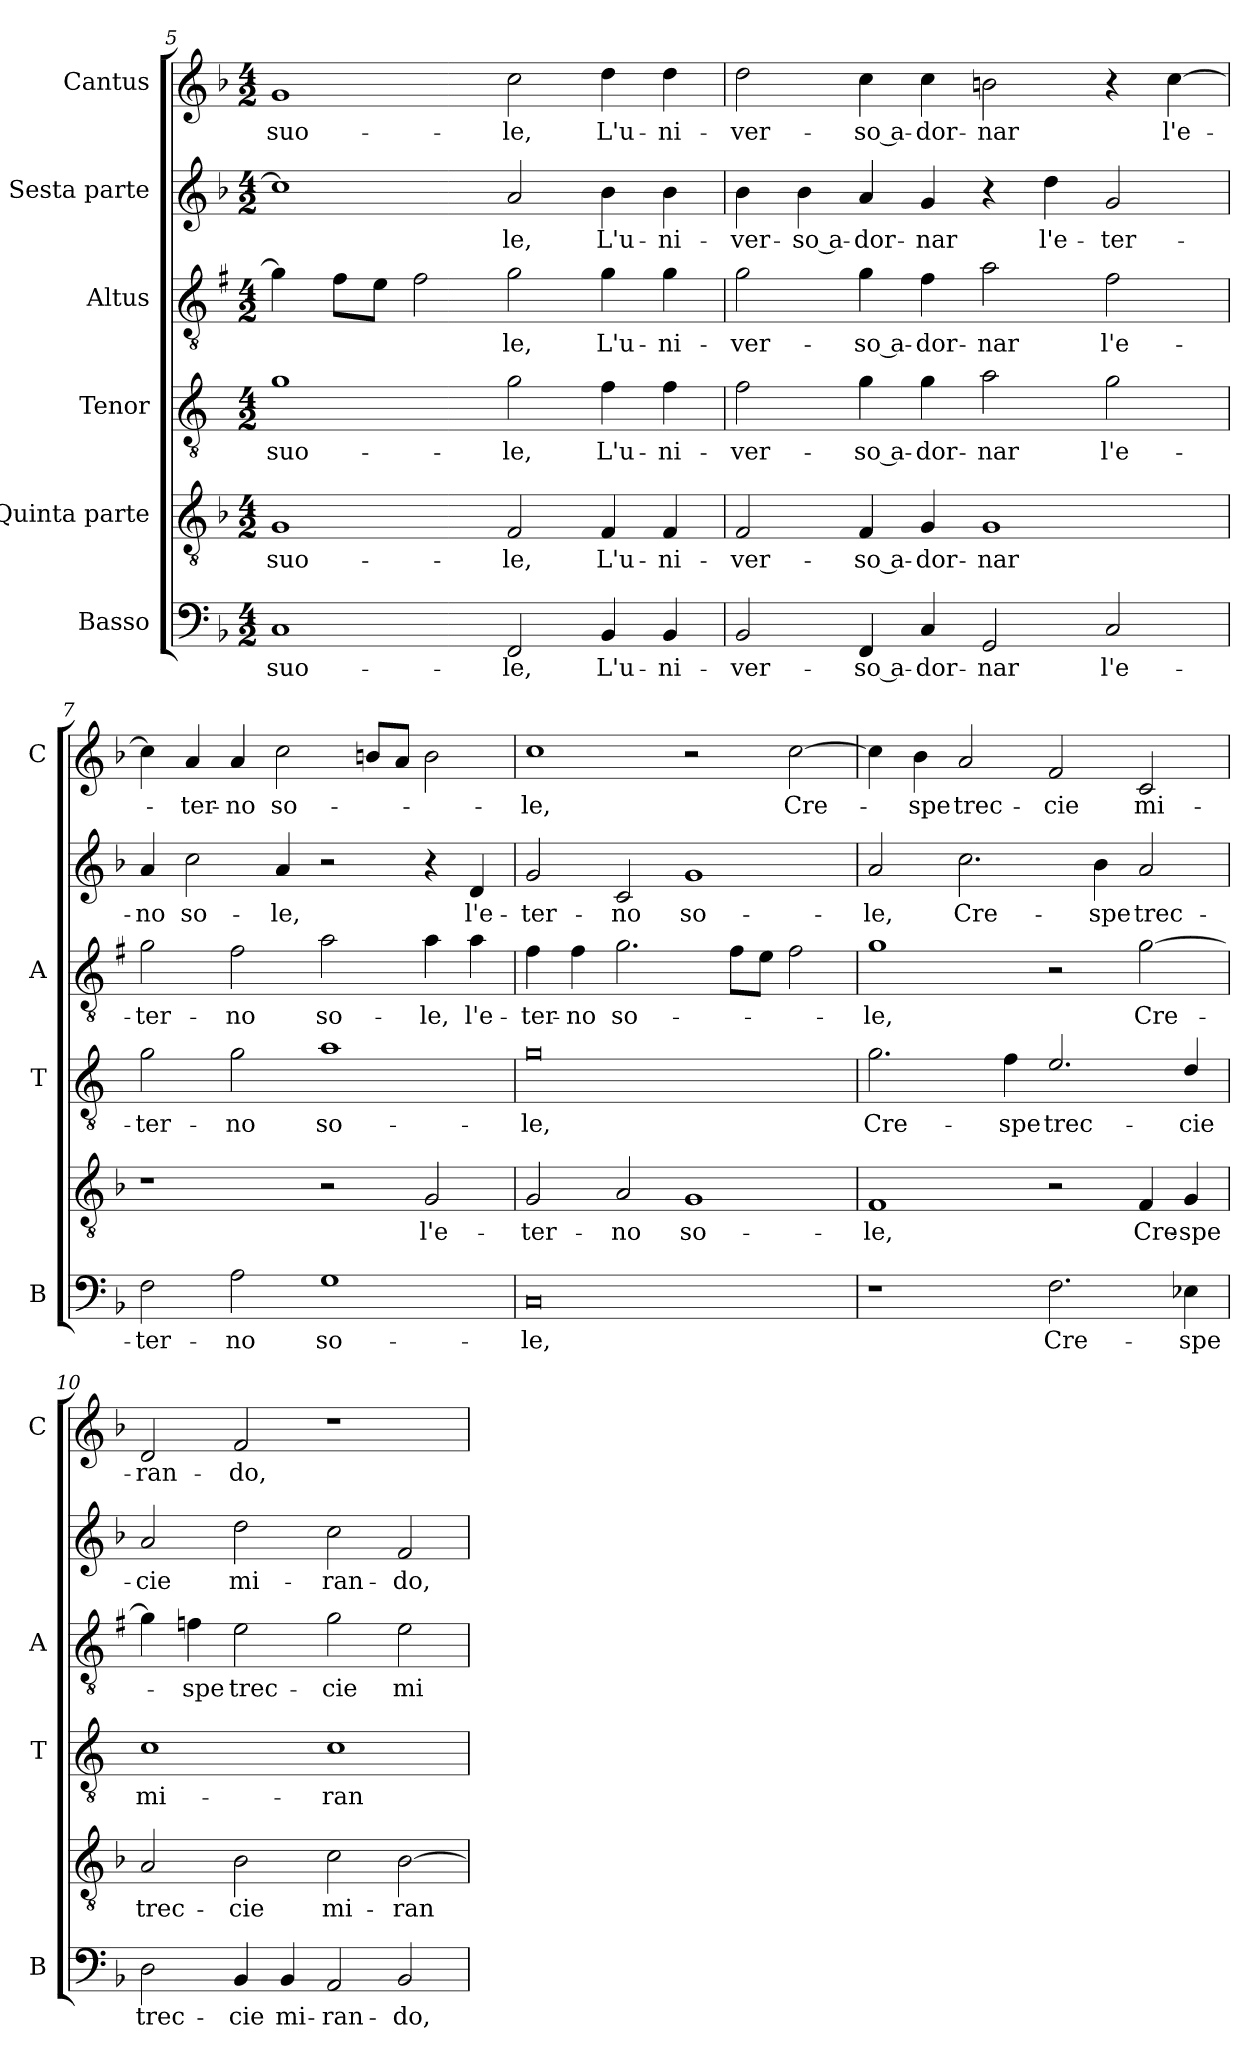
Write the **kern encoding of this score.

**kern	**text	**kern	**text	**kern	**text	**kern	**text	**kern	**text	**kern	**text
*part6	*part6	*part5	*part5	*part4	*part4	*part3	*part3	*part2	*part2	*part1	*part1
*staff6	*staff6	*staff5	*staff5	*staff4	*staff4	*staff3	*staff3	*staff2	*staff2	*staff1	*staff1
*I"Basso	*	*I"Quinta parte	*	*I"Tenor	*	*I"Altus	*	*I"Sesta parte	*	*I"Cantus	*
*I'B	*	*	*	*I'T	*	*I'A	*	*	*	*I'C	*
*clefF4	*	*clefGv2	*	*clefGv2	*	*clefGv2	*	*clefG2	*	*clefG2	*
*	*	*	*	*ITrd4c7	*	*ITrd1c2	*	*	*	*	*
*k[b-]	*	*k[b-]	*	*k[b-]	*	*k[b-]	*	*k[b-]	*	*k[b-]	*
*F:	*	*F:	*	*F:	*	*F:	*	*F:	*	*F:	*
*M4/2	*	*M4/2	*	*M4/2	*	*M4/2	*	*M4/2	*	*M4/2	*
=5	=5	=5	=5	=5	=5	=5	=5	=5	=5	=5	=5
!	!LO:LY:b	!	!LO:LY:b	!	!LO:LY:b	!	!	!	!	!	!LO:LY:b
1C	suo-	1G	suo-	1c	suo-	4f\]	.	1cc]	.	1g	suo-
.	.	.	.	.	.	8e\L	.	.	.	.	.
.	.	.	.	.	.	8d\J	.	.	.	.	.
.	.	.	.	.	.	2e\	.	.	.	.	.
!	!LO:LY:b	!	!LO:LY:b	!	!LO:LY:b	!	!LO:LY:b	!	!LO:LY:b	!	!LO:LY:b
2FF/	-le,	2F/	-le,	2c\	-le,	2f\	-le,	2a/	-le,	2cc\	-le,
!	!LO:LY:b	!	!LO:LY:b	!	!LO:LY:b	!	!LO:LY:b	!	!LO:LY:b	!	!LO:LY:b
4BB-/	L'u-	4F/	L'u-	4B-\	L'u-	4f\	L'u-	4b-\	L'u-	4dd\	L'u-
!	!LO:LY:b	!	!LO:LY:b	!	!LO:LY:b	!	!LO:LY:b	!	!LO:LY:b	!	!LO:LY:b
4BB-/	-ni-	4F/	-ni-	4B-\	-ni-	4f\	-ni-	4b-\	-ni-	4dd\	-ni-
=6	=6	=6	=6	=6	=6	=6	=6	=6	=6	=6	=6
!	!LO:LY:b	!	!LO:LY:b	!	!LO:LY:b	!	!LO:LY:b	!	!LO:LY:b	!	!LO:LY:b
2BB-/	-ver-	2F/	-ver-	2B-\	-ver-	2f\	-ver-	4b-\	-ver-	2dd\	-ver-
!	!	!	!	!	!	!	!	!	!LO:LY:b	!	!
.	.	.	.	.	.	.	.	4b-\	-so a-	.	.
!	!LO:LY:b	!	!LO:LY:b	!	!LO:LY:b	!	!LO:LY:b	!	!LO:LY:b	!	!LO:LY:b
4FF/	-so a-	4F/	-so a-	4c\	-so a-	4f\	-so a-	4a/	-dor-	4cc\	-so a-
!	!LO:LY:b	!	!LO:LY:b	!	!LO:LY:b	!	!LO:LY:b	!	!LO:LY:b	!	!LO:LY:b
4C/	-dor-	4G/	-dor-	4c\	-dor-	4e\	-dor-	4g/	-nar	4cc\	-dor-
!	!LO:LY:b	!	!LO:LY:b	!	!LO:LY:b	!	!LO:LY:b	!	!	!	!LO:LY:b
2GG/	-nar	1G	-nar	2d\	-nar	2g\	-nar	4r	.	2bn\	-nar
!	!	!	!	!	!	!	!	!	!LO:LY:b	!	!
.	.	.	.	.	.	.	.	4dd\	l'e-	.	.
!	!LO:LY:b	!	!	!	!LO:LY:b	!	!LO:LY:b	!	!LO:LY:b	!	!
2C/	l'e-	.	.	2c\	l'e-	2e\	l'e-	2g/	-ter-	4r	.
!	!	!	!	!	!	!	!	!	!	!	!LO:LY:b
.	.	.	.	.	.	.	.	.	.	[4cc\	l'e-
=7	=7	=7	=7	=7	=7	=7	=7	=7	=7	=7	=7
!	!LO:LY:b	!	!	!	!LO:LY:b	!	!LO:LY:b	!	!LO:LY:b	!	!
2F\	-ter-	1r	.	2c\	-ter-	2f\	-ter-	4a/	-no	4cc\]	.
!	!	!	!	!	!	!	!	!	!LO:LY:b	!	!LO:LY:b
.	.	.	.	.	.	.	.	2cc\	so-	4a/	-ter-
!	!LO:LY:b	!	!	!	!LO:LY:b	!	!LO:LY:b	!	!	!	!LO:LY:b
2A\	-no	.	.	2c\	-no	2e\	-no	.	.	4a/	-no
!	!	!	!	!	!	!	!	!	!LO:LY:b	!	!LO:LY:b
.	.	.	.	.	.	.	.	4a/	-le,	2cc\	so-
!	!LO:LY:b	!	!	!	!LO:LY:b	!	!LO:LY:b	!	!	!	!
1G	so-	2r	.	1d	so-	2g\	so-	2r	.	.	.
.	.	.	.	.	.	.	.	.	.	8bn/L	.
.	.	.	.	.	.	.	.	.	.	8a/J	.
!	!	!	!LO:LY:b	!	!	!	!LO:LY:b	!	!	!	!
.	.	2G/	l'e-	.	.	4g\	-le,	4r	.	2b\	.
!	!	!	!	!	!	!	!LO:LY:b	!	!LO:LY:b	!	!
.	.	.	.	.	.	4g\	l'e-	4d/	l'e-	.	.
!!LO:PB:g=z
=8	=8	=8	=8	=8	=8	=8	=8	=8	=8	=8	=8
!	!LO:LY:b	!	!LO:LY:b	!	!LO:LY:b	!	!LO:LY:b	!	!LO:LY:b	!	!LO:LY:b
0C	-le,	2G/	-ter-	0c	-le,	4e\	-ter-	2g/	-ter-	1cc	-le,
!	!	!	!	!	!	!	!LO:LY:b	!	!	!	!
.	.	.	.	.	.	4e\	-no	.	.	.	.
!	!	!	!LO:LY:b	!	!	!	!LO:LY:b	!	!LO:LY:b	!	!
.	.	2A/	-no	.	.	2.f\	so-	2c/	-no	.	.
!	!	!	!LO:LY:b	!	!	!	!	!	!LO:LY:b	!	!
.	.	1G	so-	.	.	.	.	1g	so-	2r	.
.	.	.	.	.	.	8e\L	.	.	.	.	.
.	.	.	.	.	.	8d\J	.	.	.	.	.
!	!	!	!	!	!	!	!	!	!	!	!LO:LY:b
.	.	.	.	.	.	2e\	.	.	.	[2cc\	Cre-
=9	=9	=9	=9	=9	=9	=9	=9	=9	=9	=9	=9
!	!	!	!LO:LY:b	!	!LO:LY:b	!	!LO:LY:b	!	!LO:LY:b	!	!
1r	.	1F	-le,	2.c\	Cre-	1f	-le,	2a/	-le,	4cc\]	.
!	!	!	!	!	!	!	!	!	!	!	!LO:LY:b
.	.	.	.	.	.	.	.	.	.	4b-\	-spe
!	!	!	!	!	!	!	!	!	!LO:LY:b	!	!LO:LY:b
.	.	.	.	.	.	.	.	2.cc\	Cre-	2a/	trec-
!	!	!	!	!	!LO:LY:b	!	!	!	!	!	!
.	.	.	.	4B-\	-spe	.	.	.	.	.	.
!	!LO:LY:b	!	!	!	!LO:LY:b	!	!	!	!	!	!LO:LY:b
2.F\	Cre-	2r	.	2.A/	trec-	2r	.	.	.	2f/	-cie
!	!	!	!	!	!	!	!	!	!LO:LY:b	!	!
.	.	.	.	.	.	.	.	4b-\	-spe	.	.
!	!	!	!LO:LY:b	!	!	!	!LO:LY:b	!	!LO:LY:b	!	!LO:LY:b
.	.	4F/	Cre-	.	.	[2f\	Cre-	2a/	trec-	2c/	mi-
!	!LO:LY:b	!	!LO:LY:b	!	!LO:LY:b	!	!	!	!	!	!
4E-X\	-spe	4G/	-spe	4G/	-cie	.	.	.	.	.	.
=10	=10	=10	=10	=10	=10	=10	=10	=10	=10	=10	=10
!	!LO:LY:b	!	!LO:LY:b	!	!LO:LY:b	!	!	!	!LO:LY:b	!	!LO:LY:b
2D\	trec-	2A/	trec-	1F	mi-	4f\]	.	2a/	-cie	2d/	-ran-
!	!	!	!	!	!	!	!LO:LY:b	!	!	!	!
.	.	.	.	.	.	4e-X\	-spe	.	.	.	.
!	!LO:LY:b	!	!LO:LY:b	!	!	!	!LO:LY:b	!	!LO:LY:b	!	!LO:LY:b
4BB-/	-cie	2B-\	-cie	.	.	2d\	trec-	2dd\	mi-	2f/	-do,
!	!LO:LY:b	!	!	!	!	!	!	!	!	!	!
4BB-/	mi-	.	.	.	.	.	.	.	.	.	.
!	!LO:LY:b	!	!LO:LY:b	!	!LO:LY:b	!	!LO:LY:b	!	!LO:LY:b	!	!
2AA/	-ran-	2c\	mi-	1F	-ran-	2f\	-cie	2cc\	-ran-	1r	.
!	!LO:LY:b	!	!LO:LY:b	!	!	!	!LO:LY:b	!	!LO:LY:b	!	!
2BB-/	-do,	[2B-\	-ran-	.	.	2d\	mi-	2f/	-do,	.	.
=	=	=	=	=	=	=	=	=	=	=	=
*-	*-	*-	*-	*-	*-	*-	*-	*-	*-	*-	*-
